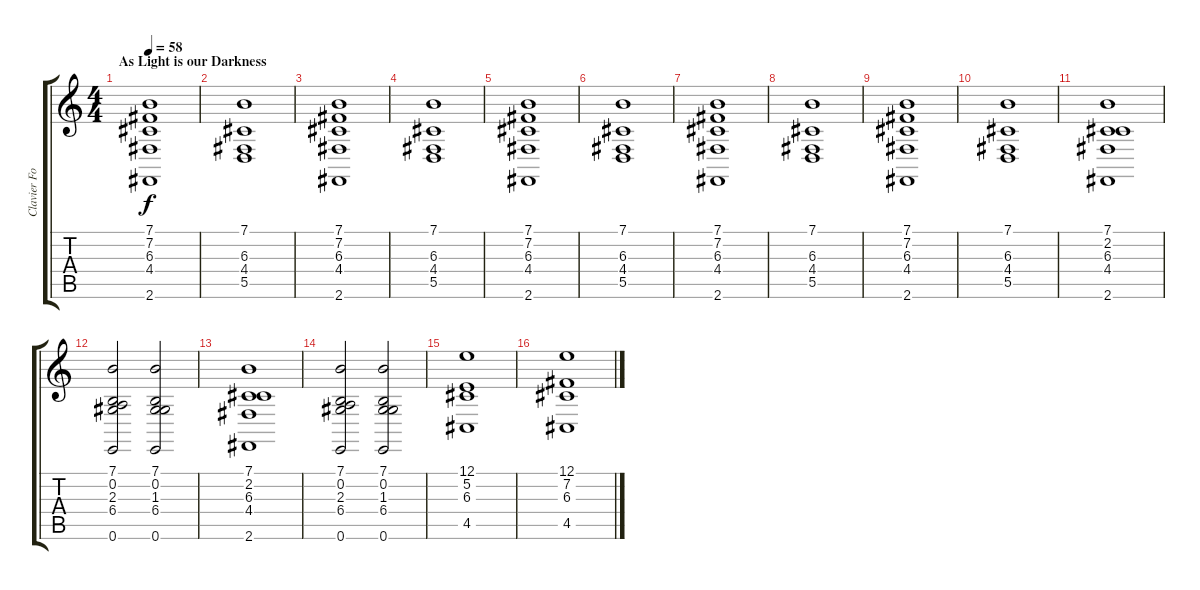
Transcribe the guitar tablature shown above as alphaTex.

\track ("Clavier Fond (Zander)" "Clavier Fo") {instrument stringensemble1}
\staff {score tabs}
\tuning (E4 B3 G3 D3 A2 E2) {hide}
\ts (4 4)
\section ("" "As Light is our Darkness")
\tempo 58
\tempo 60
\tempo 58
\clef g2
\ks c
(7.1 7.2 6.3 4.4 2.6).1{dy f volume 4 instrument stringensemble1} |
(7.1 6.3 4.4 5.5).1 |
(7.1 7.2 6.3 4.4 2.6).1 |
(7.1 6.3 4.4 5.5).1 |
(7.1 7.2 6.3 4.4 2.6).1 |
(7.1 6.3 4.4 5.5).1 |
(7.1 7.2 6.3 4.4 2.6).1 |
(7.1 6.3 4.4 5.5).1 |
(7.1 7.2 6.3 4.4 2.6).1 |
(7.1 6.3 4.4 5.5).1 |
(7.1 2.2 6.3 4.4 2.6).1 |
(7.1 0.2 2.3 6.4 0.6).2 (7.1 0.2 1.3 6.4 0.6).2 |
(7.1 2.2 6.3 4.4 2.6).1 |
(7.1 0.2 2.3 6.4 0.6).2 (7.1 0.2 1.3 6.4 0.6).2 |
(12.1 5.2 6.3 4.5).1 |
(12.1 7.2 6.3 4.5).1
